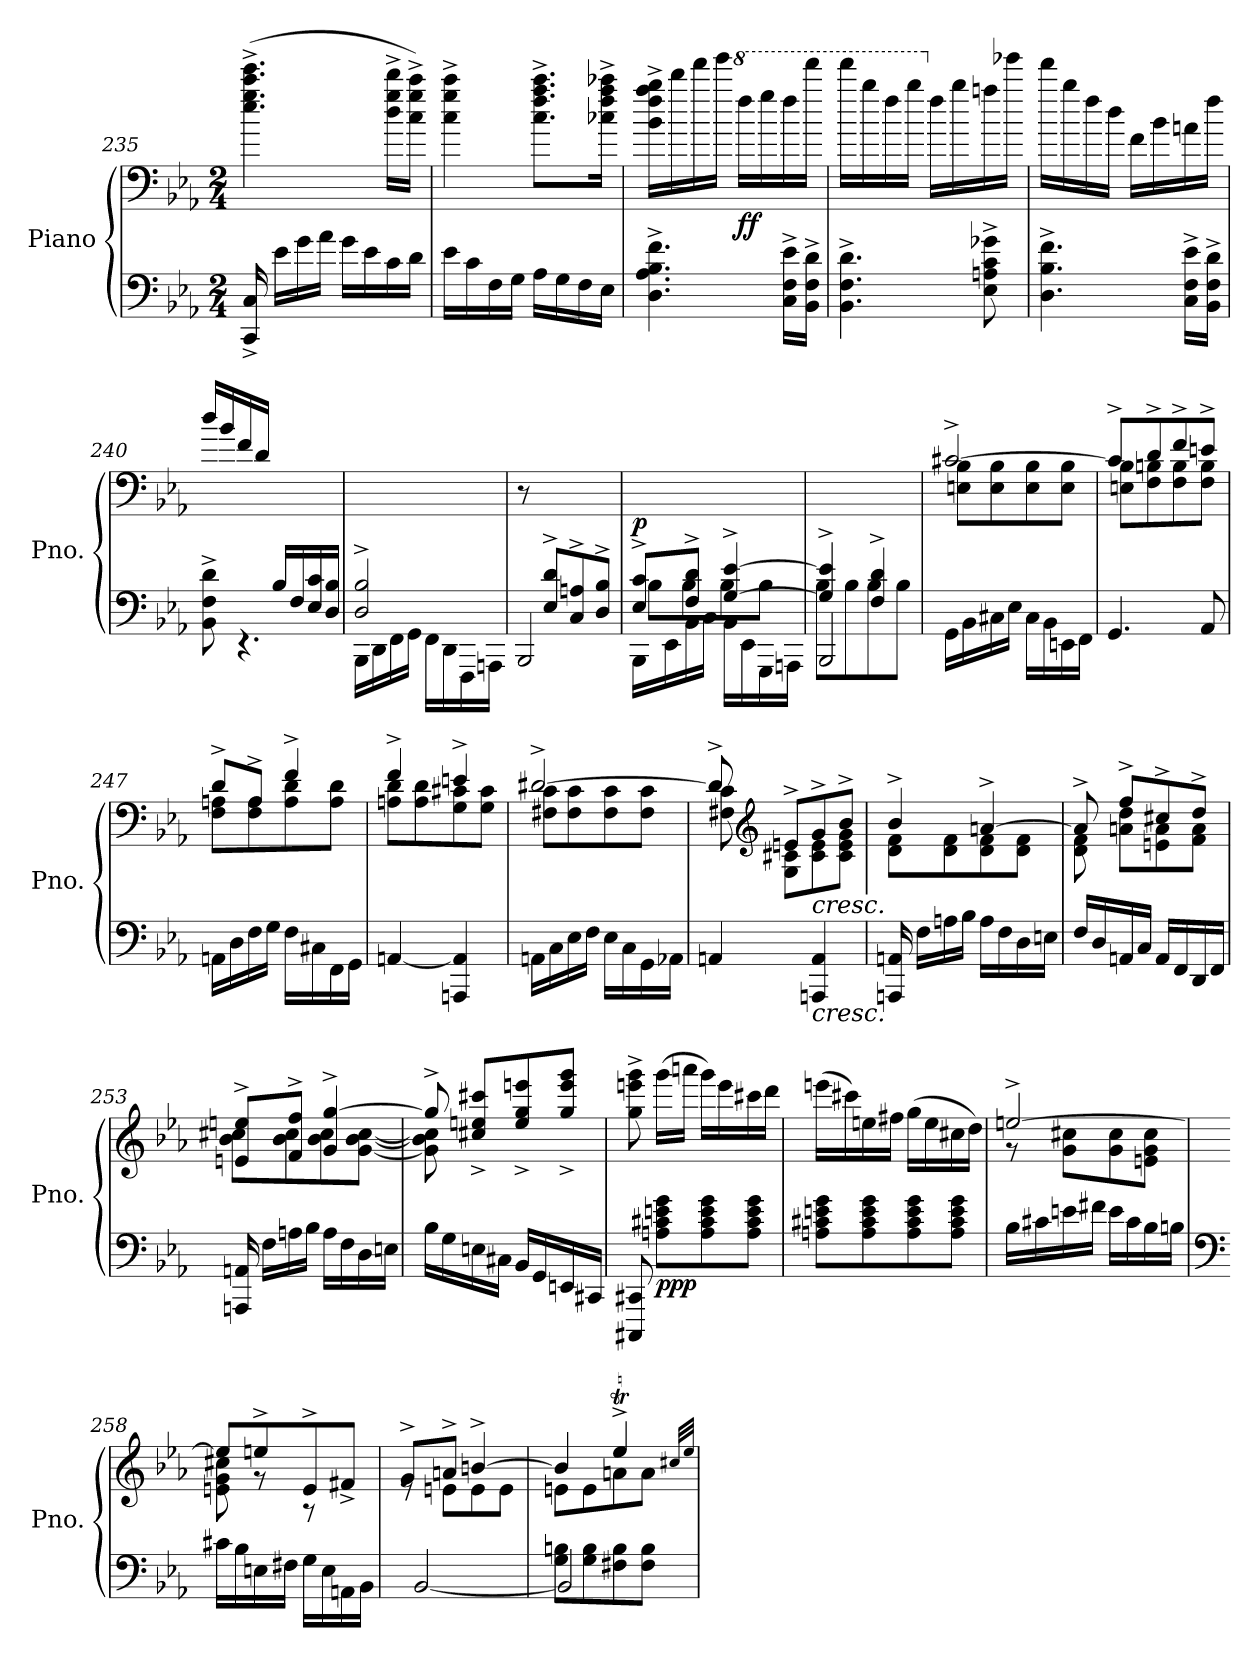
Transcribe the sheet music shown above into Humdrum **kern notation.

**kern	**kern	**dynam
*part1	*part1	*part1
*staff2	*staff1	*staff1/2
*I"Piano	*	*
*I'Pno.	*	*
*clefF4	*clefF4	*
*k[b-e-a-]	*k[b-e-a-]	*
*M2/4	*M2/4	*
=235	=235	=235
16CC/^ 16C/^	(>4.ee-\^ 4.gg\^ 4.ccc\^ 4.eee-\^	.
16e-\LL	.	.
16g\	.	.
16a-\JJ	.	.
16g\LL	.	.
16e-\	.	.
16c\	16dd\^ 16gg\^ 16ddd\^LL	.
16d\JJ	16cc\^ 16gg\^ 16ccc\^JJ)	.
=236	=236	=236
16e-\LL	4cc\^ 4gg\^ 4ccc\^	.
16c\	.	.
16F\	.	.
16G\JJ	.	.
16A-\LL	8.cc\^ 8.ff\^ 8.aa-\^ 8.ccc\^L	.
16G\	.	.
16F\	.	.
16E-\JJ	16cc-X\^ 16ff\^ 16aa-\^ 16ccc-X\^Jk	.
=237	=237	=237
4.D\^ 4.A-\^ 4.B-\^ 4.f\^	16b-\^ 16ff\^ 16aa-\^ 16bb-\^LL	.
.	16ddd\	.
.	16fff\	.
.	16ggg\JJ	.
*	*8va	*
!	!	!LO:DY:b
.	16fff\LL	ff
.	16ggg\	.
16C\^ 16F\^ 16e-\^LL	16fff\	.
16BB-\^ 16F\^ 16d\^JJ	16ffff\JJ	.
!!LO:LB:g=z
=238	=238	=238
4.BB-\^ 4.F\^ 4.d\^	16ffff\LL	.
.	16bbb-\	.
.	16fff\	.
.	16bbb-\JJ	.
*	*X8va	*
.	16ff\LL	.
.	16bb-\	.
8E-\^ 8An\^ 8c\^ 8g-X\^	16aan\	.
.	16ggg-X\JJ	.
=239	=239	=239
4.D\^ 4.B-\^ 4.f\^	16fff\LL	.
.	16bb-\	.
.	16ff\	.
.	16dd\JJ	.
.	16f\LL	.
.	16b-\	.
16C\^ 16F\^ 16e-\^LL	16an\	.
16BB-\^ 16F\^ 16d\^JJ	16ff\JJ	.
=240	=240	=240
*^	*	*
4ryy	8BB-\^ 8F\^ 8d\^	16dd/LL	.
.	.	16b-/	.
.	4.r	16f/	.
.	.	16d/JJ	.
16B-/LL	.	4ryy	.
16F/	.	.	.
16E-/ 16c/	.	.	.
16D/ 16B-/JJ	.	.	.
=241	=241	=241	=241
*	*	*MM110	*
2D/^ 2B-/^	16BBB-\LL	2ryy	.
.	16DD\	.	.
.	16FF\	.	.
.	16GG\JJ	.	.
.	16FF\LL	.	.
.	16DD\	.	.
.	16FFF\	.	.
.	16AAAn\JJ	.	.
=242	=242	=242	=242
*	*	*MM100	*
!	!	!	!LO:DY:b
!	!	!	!LO:DY:n=1:b
8ryy	2BBB-/	8r	mp p
8E-/^ 8d/^L	.	4.ryy	.
8C/^ 8An/^	.	.	.
8D/^ 8B-/^J	.	.	.
!!LO:LB:g=z
=243	=243	=243	=243
*	*^	*	*
!	!	!	!	!LO:DY:a=2
8E-/^ 8c/^L	8B-\L	16BBB-\LL	2ryy	p
.	.	16EE-\	.	.
8F/^ 8d/^J	8B-\	16BB-\	.	.
.	.	16C\JJ	.	.
[4G/^ [4e-/^	8B-\	16BB-\LL	.	.
.	.	16EE-\	.	.
.	8B-\J	16GGG\	.	.
.	.	16AAAn\JJ	.	.
=244	=244	=244	=244	=244
4G/]^ 4e-/]^	8B-\L	2BBB-/	2ryy	.
.	8B-\	.	.	.
4F/^ 4d/^	8B-\	.	.	.
.	8B-\J	.	.	.
*v	*v	*v	*	*
=245	=245	=245
*	*^	*
16GG\LL	[2c#X^/	8En\ 8B-\L	.
16BB-\	.	.	.
16C#X\	.	8E\ 8B-\	.
16E-\JJ	.	.	.
16C#\LL	.	8E\ 8B-\	.
16BB-\	.	.	.
16EEn\	.	8E\ 8B-\J	.
16FF\JJ	.	.	.
=246	=246	=246	=246
4.GG/	8c#^/L]	8En\ 8B-\L	.
.	8d^/	8F\ 8Bn\	.
.	8f^/	8F\ 8B\	.
8AA-/	8en^/J	8F\ 8B\J	.
=247	=247	=247	=247
*	*MM110	*	*
16AAn\LL	8d^/L	8F\ 8An\L	.
16D\	.	.	.
16F\	8A^/J	8F\ 8A\	.
16G\JJ	.	.	.
16F\LL	4f^/	8A\ 8d\	.
16C#X\	.	.	.
16FF\	.	8A\ 8d\J	.
16GG\JJ	.	.	.
!!LO:LB:g=z	!!
=248	=248	=248	=248
[4AAn/	4f^/	8An\ 8d\L	.
.	.	8A\ 8d\	.
4AAAn/ 4AA/]	4en^/	8G\ 8c#X\	.
.	.	8G\ 8c#\J	.
=249	=249	=249	=249
16AAn\LL	[2d#X^/	8F#X\ 8c\L	.
16C\	.	.	.
16E-\	.	8F#\ 8c\	.
16F\JJ	.	.	.
16E-\LL	.	8F#\ 8c\	.
16C\	.	.	.
16GG\	.	8F#\ 8c\J	.
16AA-X\JJ	.	.	.
=250	=250	=250	=250
4AAn/	8d#^/]	8F#X\ 8c\	.
*	*clefG2	*	*
*	*MM120	*	*
.	8en^/L	8G\ 8c#X\L	.
!	!LO:TX:b:i:t=cresc.	!	!
!LO:TX:b:i:t=cresc.	!	!	!
4AAAn/ 4AA/	8g^/	8c#\ 8e\	.
.	8b-^/J	8c#\ 8e\ 8g\J	.
=251	=251	=251	=251
16AAAn/ 16AAn/	4b-^/	8d\ 8f\L	.
16F\LL	.	.	.
16An\	.	8d\ 8f\	.
16B-\JJ	.	.	.
16A\LL	[4an^/	8d\ 8f\	.
16F\	.	.	.
16D\	.	8d\ 8f\J	.
16En\JJ	.	.	.
=252	=252	=252	=252
16F/LL	8a^/]	8d\ 8f\	.
16D/	.	.	.
16AAn/	8ff^/L	8an\ 8dd\L	.
16C/JJ	.	.	.
16AA/LL	8cc#X^/	8en\ 8a\	.
16FF/	.	.	.
16DD/	8dd^/J	8f\ 8a\J	.
16FF/JJ	.	.	.
!!LO:PB:g=z	!!
=253	=253	=253	=253
16AAAn/ 16AAn/	8en/^ 8een/^L	8b-\ 8cc#X\L	.
16F\LL	.	.	.
16An\	8f/^ 8ff/^J	8b-\ 8cc#\	.
16B-\JJ	.	.	.
16A\LL	4g/^ [4gg/^	8b-\ 8cc#\	.
16F\	.	.	.
16D\	.	[8g\ [8b-\ [8cc#\J	.
16En\JJ	.	.	.
=254	=254	=254	=254
16B-\LL	8gg^/]	8g\] 8b-\] 8cc#\]	.
16G\	.	.	.
16En\	8cc#X/^ 8een/^ 8ccc#X/^L	4.ryy	.
16C#X\JJ	.	.	.
16BB-/LL	8ee/^ 8gg/^ 8eeen/^	.	.
16GG/	.	.	.
16EEn/	8gg/^ 8eee/^ 8ggg/^J	.	.
16CC#X/JJ	.	.	.
*	*v	*v	*
=255	=255	=255
*	*MM40	*
!	!	!LO:DY:b=2
!	!	!LO:DY:n=1:b
8CCC#X/ 8CC#X/	8gg\^ 8eeen\^ 8ggg\^	mf f
*	*MM116	*
!	!	!LO:DY:n=2:b=2
!	!	!LO:DY:n=3:b
8An\ 8c#X\ 8en\ 8g\L	(>16ggg\LL	pp p
.	16aaan\JJ	.
8A\ 8c#\ 8e\ 8g\	16ggg\LL)	.
.	16eee\	.
8A\ 8c#\ 8e\ 8g\J	16ccc#X\	.
.	16ddd\JJ	.
!!LO:LB:g=z
=256	=256	=256
8An\ 8c#X\ 8en\ 8g\L	(>16eeen\LL	.
.	16ccc#X\)	.
8A\ 8c#\ 8e\ 8g\	16een\	.
.	16ff#X\JJ	.
8A\ 8c#\ 8e\ 8g\	(>16gg\LL	.
.	16ee\	.
8A\ 8c#\ 8e\ 8g\J	16cc#X\	.
.	16dd\JJ)	.
=257	=257	=257
*	*^	*
16B-\LL	[2een^/	8r	.
16c#X\	.	.	.
16en\	.	8g\ 8cc#X\L	.
16f#X\JJ	.	.	.
16e\LL	.	8g\ 8cc#\	.
16c#\	.	.	.
16B-\	.	8en\ 8g\ 8cc#\J	.
16Bn\JJ	.	.	.
=258	=258	=258	=258
*clefF4	*	*	*
16c#X\LL	8ee/L]	8en\ 8g\ 8cc#X\	.
16B-\	.	.	.
16En\	8een^/	8r	.
16F#X\JJ	.	.	.
16G\LL	8e^/	8r	.
16E\	.	.	.
16AAn\	8f#X^/J	8ryy	.
16BB-\JJ	.	.	.
=259	=259	=259	=259
*^	*	*	*
8BBn\Lyy	[2BB/	8g^/L	8re	.
8G\ 8Bn\	.	8an^/J	8en\L	.
8G\ 8B\	.	[4bn^/	8e\	.
8G\ 8B\J	.	.	8e\J	.
!!LO:LB:g=z
=260	=260	=260	=260	=260
*	*	*	*^	*
8G\ 8Bn\L	2BB/]	4b/]	8en\L	4ff-X/yy	.
8G\ 8B\	.	.	8e\	.	.
8F#X\ 8B\	.	4ee-T^/	8an\	4ryy	.
8F#\ 8B\J	.	.	8a\J	.	.
*v	*v	*	*	*	*
*	*v	*v	*v	*
.	32qcc#X/LLL	.
.	32qee-/JJJ	.
=	=	=
*-	*-	*-
